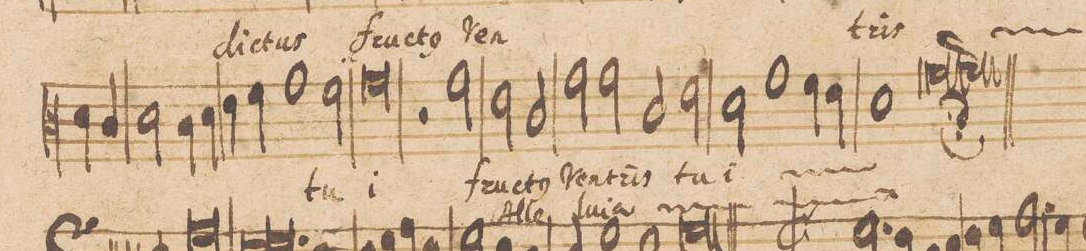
**kern	**text	**text
*I"[CANTVS.]	*	*
*clefC3	*	*
*k[]	*	*
*met(C|)	*	*
*M2/1	*	*
4d\	.	.
4c/	.	.
2d\	.	.
4c\	.	.
4d\	.	.
=53-	=53-	=53-
4e\	.	.
4f\	.	.
1g\	-tris	.
*	*Xij	*
2f\	tu-	.
=54-	=54-	=54-
0g\	-i	.
=55-	=55-	=55-
2r	.	.
2g\	fru-	Al-
2e\	-ct(us)	-le-
2c/	.	.
=56-	=56-	=56-
2g\	Ven-	-lu-
2g\	-tris	-ia
*	*	*ij
2c/	tu-	Al-
2e\	.	.
=57-	=57-	=57-
2d\	-i	-le-
*	*ij	*
1g\	Ven-	.
4f\	-tris	.
4e\	.	.
=58-	=58-	=58-
1d\	tu-	-lu-
0g\;<	-i	-ia
*	*Xij	*
=-	=-	=-
*-	*-	*-
